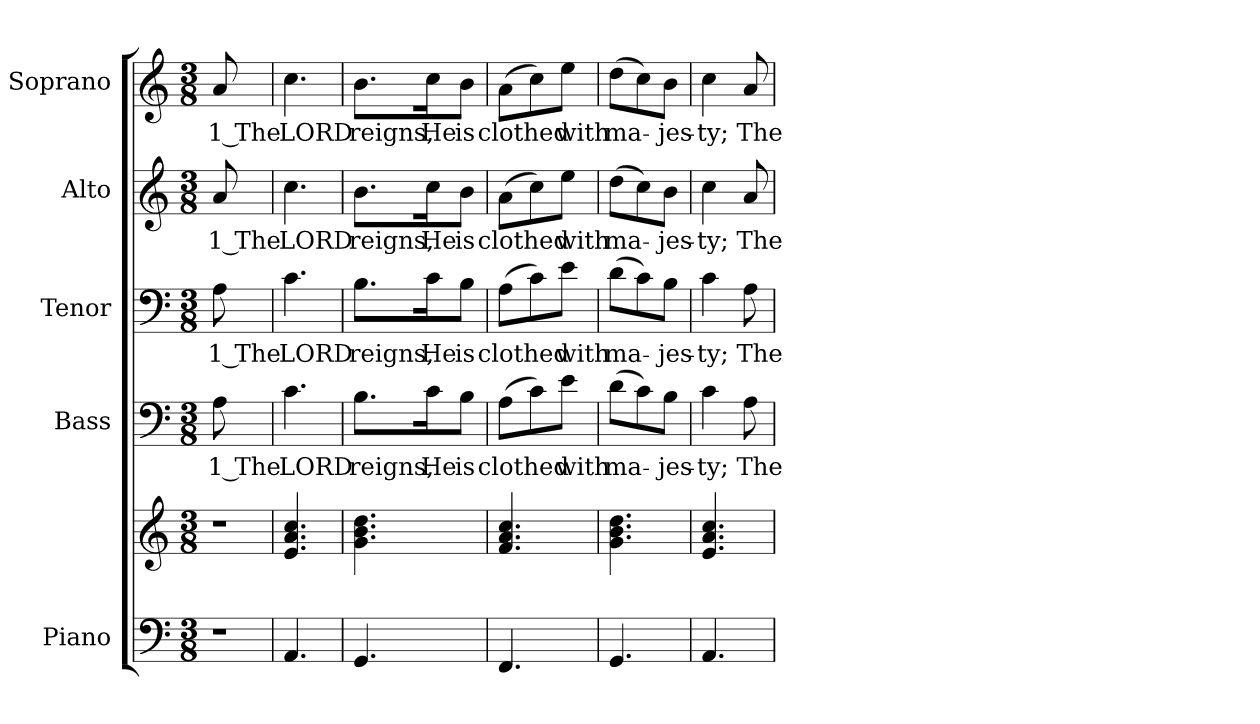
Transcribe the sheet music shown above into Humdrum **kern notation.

**kern	**kern	**kern	**text	**kern	**text	**kern	**text	**kern	**text
*part5	*part5	*part4	*part4	*part3	*part3	*part2	*part2	*part1	*part1
*staff6	*staff5	*staff4	*staff4	*staff3	*staff3	*staff2	*staff2	*staff1	*staff1
*I"Piano	*	*I"Bass	*	*I"Tenor	*	*I"Alto	*	*I"Soprano	*
*I'Pno.	*	*I'B.	*	*I'T.	*	*I'A.	*	*I'S.	*
!!LO:PB:g=z
*clefF4	*clefG2	*clefF4	*	*clefF4	*	*clefG2	*	*clefG2	*
*k[]	*k[]	*k[]	*	*k[]	*	*k[]	*	*k[]	*
*C:	*C:	*C:	*	*C:	*	*C:	*	*C:	*
*M3/8	*M3/8	*M3/8	*	*M3/8	*	*M3/8	*	*M3/8	*
*MM100	*MM100	*MM100	*	*MM100	*	*MM100	*	*MM100	*
=	=	=	=	=	=	=	=	=	=
!LO:N:vis=1	!LO:N:vis=1	!	!	!	!	!	!	!	!
!	!	!	!LO:LY:b:color=#000000	!	!	!	!	!	!
!	!	!	!	!	!LO:LY:b:color=#000000	!	!	!	!
!	!	!	!	!	!	!	!LO:LY:b:color=#000000	!	!
!	!	!	!	!	!	!	!	!	!LO:LY:b:color=#000000
8r	8r	8Ai\	1 The	8Ai\	1 The	8ai/	1 The	8ai/	1 The
=1	=1	=1	=1	=1	=1	=1	=1	=1	=1
!	!	!	!LO:LY:b:color=#000000	!	!	!	!	!	!
!	!	!	!	!	!LO:LY:b:color=#000000	!	!	!	!
!	!	!	!	!	!	!	!LO:LY:b:color=#000000	!	!
!	!	!	!	!	!	!	!	!	!LO:LY:b:color=#000000
4.AAi/	4.ei/ 4.ai 4.cci	4.ci\	LORD	4.ci\	LORD	4.cci\	LORD	4.cci\	LORD
=2	=2	=2	=2	=2	=2	=2	=2	=2	=2
!	!	!	!LO:LY:b:color=#000000	!	!	!	!	!	!
!	!	!	!	!	!LO:LY:b:color=#000000	!	!	!	!
!	!	!	!	!	!	!	!LO:LY:b:color=#000000	!	!
!	!	!	!	!	!	!	!	!	!LO:LY:b:color=#000000
4.GGi/	4.gi\ 4.bi 4.ddi	8.Bi\L	reigns,	8.Bi\L	reigns,	8.bi\L	reigns,	8.bi\L	reigns,
!	!	!	!LO:LY:b:color=#000000	!	!	!	!	!	!
!	!	!	!	!	!LO:LY:b:color=#000000	!	!	!	!
!	!	!	!	!	!	!	!LO:LY:b:color=#000000	!	!
!	!	!	!	!	!	!	!	!	!LO:LY:b:color=#000000
.	.	16ci\K	He	16ci\K	He	16cci\K	He	16cci\K	He
!	!	!	!LO:LY:b:color=#000000	!	!	!	!	!	!
!	!	!	!	!	!LO:LY:b:color=#000000	!	!	!	!
!	!	!	!	!	!	!	!LO:LY:b:color=#000000	!	!
!	!	!	!	!	!	!	!	!	!LO:LY:b:color=#000000
.	.	8Bi\J	is	8Bi\J	is	8bi\J	is	8bi\J	is
=3	=3	=3	=3	=3	=3	=3	=3	=3	=3
!	!	!	!LO:LY:b:color=#000000	!	!	!	!	!	!
!	!	!	!	!	!LO:LY:b:color=#000000	!	!	!	!
!	!	!	!	!	!	!	!LO:LY:b:color=#000000	!	!
!	!	!	!	!	!	!	!	!	!LO:LY:b:color=#000000
4.FFi/	4.fi/ 4.ai 4.cci	(8Ai\L	clothed	(8Ai\L	clothed	(8ai\L	clothed	(8ai\L	clothed
.	.	8ci\)	.	8ci\)	.	8cci\)	.	8cci\)	.
!	!	!	!LO:LY:b:color=#000000	!	!	!	!	!	!
!	!	!	!	!	!LO:LY:b:color=#000000	!	!	!	!
!	!	!	!	!	!	!	!LO:LY:b:color=#000000	!	!
!	!	!	!	!	!	!	!	!	!LO:LY:b:color=#000000
.	.	8ei\J	with	8ei\J	with	8eei\J	with	8eei\J	with
!!LO:PB:g=z
=4	=4	=4	=4	=4	=4	=4	=4	=4	=4
!	!	!	!LO:LY:b:color=#000000	!	!	!	!	!	!
!	!	!	!	!	!LO:LY:b:color=#000000	!	!	!	!
!	!	!	!	!	!	!	!LO:LY:b:color=#000000	!	!
!	!	!	!	!	!	!	!	!	!LO:LY:b:color=#000000
4.GGi/	4.gi\ 4.bi 4.ddi	(8di\L	ma-	(8di\L	ma-	(8ddi\L	ma-	(8ddi\L	ma-
.	.	8ci\)	.	8ci\)	.	8cci\)	.	8cci\)	.
!	!	!	!LO:LY:b:color=#000000	!	!	!	!	!	!
!	!	!	!	!	!LO:LY:b:color=#000000	!	!	!	!
!	!	!	!	!	!	!	!LO:LY:b:color=#000000	!	!
!	!	!	!	!	!	!	!	!	!LO:LY:b:color=#000000
.	.	8Bi\J	-jes-	8Bi\J	-jes-	8bi\J	-jes-	8bi\J	-jes-
=5	=5	=5	=5	=5	=5	=5	=5	=5	=5
!	!	!	!LO:LY:b:color=#000000	!	!	!	!	!	!
!	!	!	!	!	!LO:LY:b:color=#000000	!	!	!	!
!	!	!	!	!	!	!	!LO:LY:b:color=#000000	!	!
!	!	!	!	!	!	!	!	!	!LO:LY:b:color=#000000
4.AAi/	4.ei/ 4.ai 4.cci	4ci\	-ty;	4ci\	-ty;	4cci\	-ty;	4cci\	-ty;
!	!	!	!LO:LY:b:color=#000000	!	!	!	!	!	!
!	!	!	!	!	!LO:LY:b:color=#000000	!	!	!	!
!	!	!	!	!	!	!	!LO:LY:b:color=#000000	!	!
!	!	!	!	!	!	!	!	!	!LO:LY:b:color=#000000
.	.	8Ai\	The	8Ai\	The	8ai/	The	8ai/	The
=	=	=	=	=	=	=	=	=	=
*-	*-	*-	*-	*-	*-	*-	*-	*-	*-
